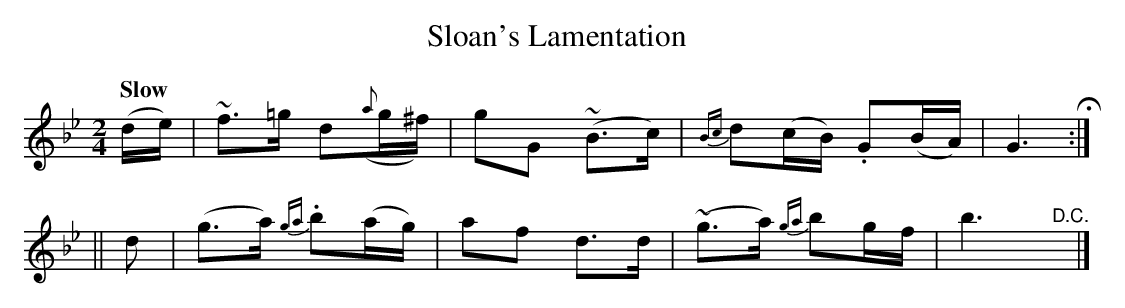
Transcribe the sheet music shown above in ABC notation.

X:1
T:Sloan's Lamentation
Q:"Slow"
M:2/4
L:1/8
K:Gm
(d/e/) | ~f>=g d({a}g/^f/) | gG (~B>c) | {Bc}d(c/B/) .G(B/A/) | G3 H:|
|| d | (g>a) {ga}.b(a/g/) | af d>d | (~g>a) {ga}bg/f/ | b3 "^D.C."y|]
